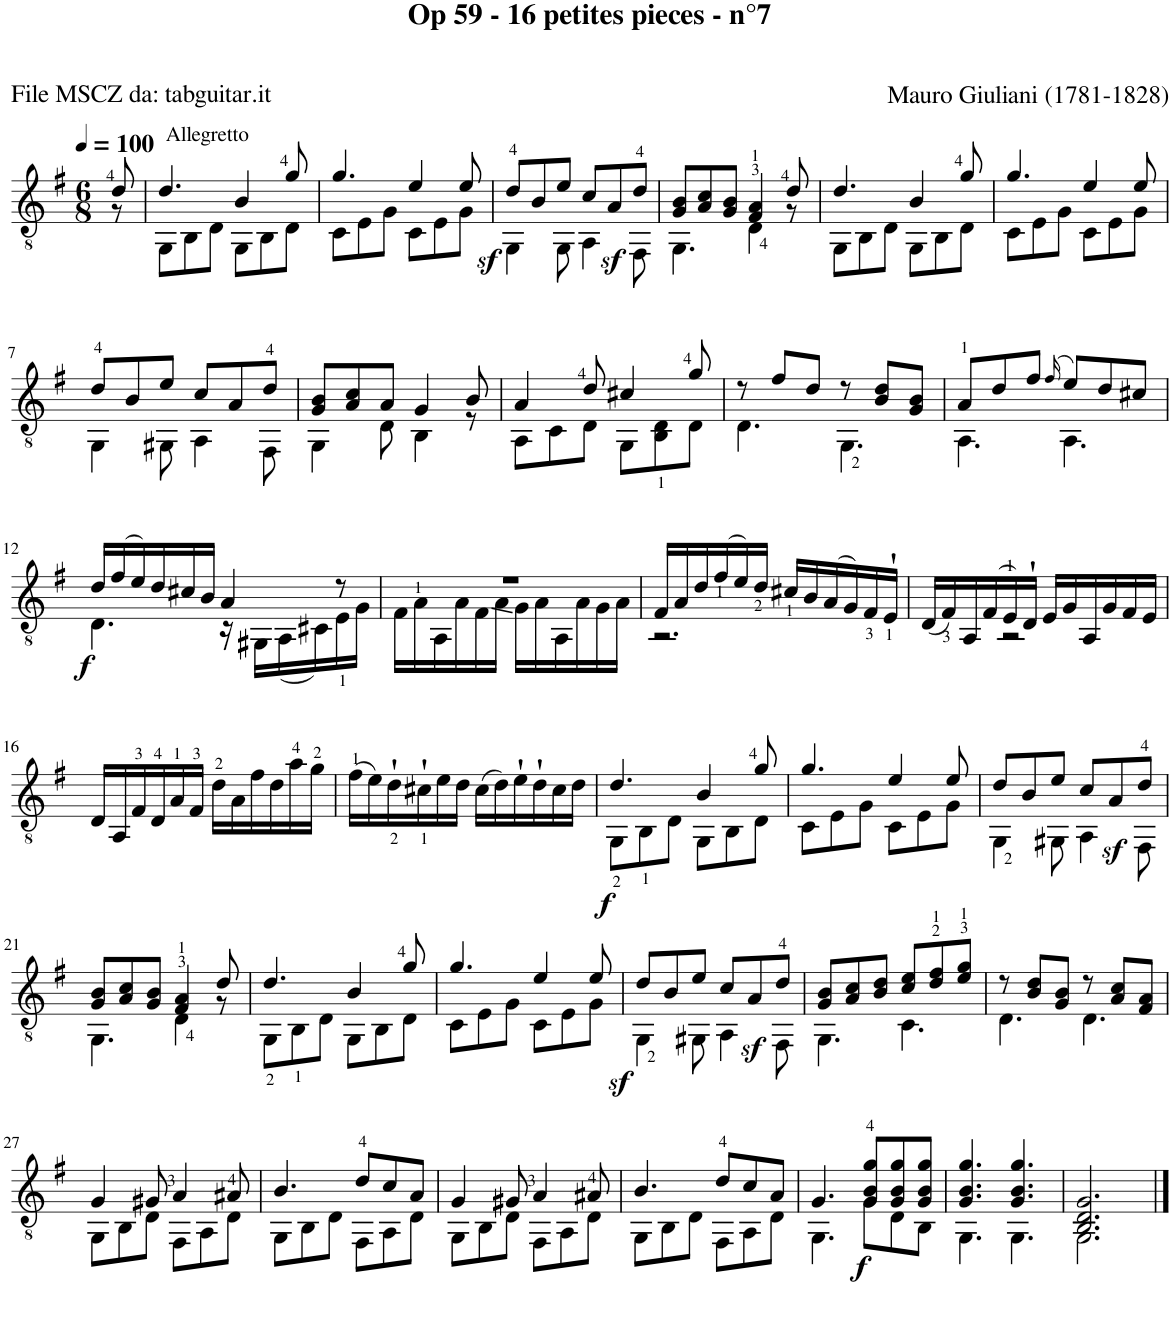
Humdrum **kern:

**kern	**dynam
*part1	*part1
*staff1	*staff1
*I"Guitar	*
*I'Guit.	*
*clefGv2	*
*k[f#]	*
*M6/8	*
*MM100	*
=	=
*^	*
8d/	8r	.
=1	=1	=1
!LO:TX:a:t=Allegretto	!	!
4.d/	8GG\L	.
.	8BB\	.
.	8D\J	.
4B/	8GG\L	.
.	8BB\	.
8g/	8D\J	.
=2	=2	=2
4.g/	8C\L	.
.	8E\	.
.	8G\J	.
4e/	8C\L	.
.	8E\	.
!	!	!LO:DY:b
8e/	8G\J	sf
=3	=3	=3
8d/L	4GG\	.
8B/	.	.
8e/J	8GG\	.
8c/L	4AA\	.
!	!	!LO:DY:b
8A/	.	sf
8d/J	8FF#\	.
=4	=4	=4
8G/ 8B/L	4.GG\	.
8A/ 8c/	.	.
8G/ 8B/J	.	.
4F#/ 4A/	4D\	.
8d/	8r	.
=5	=5	=5
4.d/	8GG\L	.
.	8BB\	.
.	8D\J	.
4B/	8GG\L	.
.	8BB\	.
8g/	8D\J	.
=6	=6	=6
4.g/	8C\L	.
.	8E\	.
.	8G\J	.
4e/	8C\L	.
.	8E\	.
8e/	8G\J	.
!!LO:LB:g=z	!!
=7	=7	=7
8d/L	4GG\	.
8B/	.	.
8e/J	8GG#X\	.
8c/L	4AA\	.
8A/	.	.
8d/J	8FF#\	.
=8	=8	=8
8G/ 8B/L	4GG\	.
8A/ 8c/	.	.
8A/J	8D\	.
4G/	4BB\	.
8B/	8r	.
=9	=9	=9
4A/	8AA\L	.
.	8C\	.
8d/	8D\J	.
4c#X/	8GG\L	.
.	8BB\ 8D\	.
8g/	8D\J	.
=10	=10	=10
8r	4.D\	.
8f#/L	.	.
8d/J	.	.
8r	4.GG\	.
8B/ 8d/L	.	.
8G/ 8B/J	.	.
=11	=11	=11
8A/L	4.AA\	.
8d/	.	.
8f#/J	.	.
(16qf#/	.	.
8e/L)	4.AA\	.
8d/	.	.
8c#X/J	.	.
!!LO:LB:g=z	!!
=12	=12	=12
!	!	!LO:DY:b
16d/LL	4.D\	f
(16f#/	.	.
16e/)	.	.
16d/	.	.
16c#X/	.	.
16B/JJ	.	.
4A/	16r	.
.	16GG#X\LL	.
.	(16AA\	.
.	16C#X\)	.
8r	16E\	.
.	16G\JJ	.
=13	=13	=13
2.r	16F#\LL	.
.	16A\	.
.	16AA\	.
.	16A\	.
.	16F#\	.
.	16A\JJ	.
.	16G\LL	.
.	16A\	.
.	16AA\	.
.	16A\	.
.	16G\	.
.	16A\JJ	.
=14	=14	=14
16F#/LL	2.r	.
16A/	.	.
16d/	.	.
(16f#/	.	.
16e/)	.	.
16d/JJ	.	.
16c#X/LL	.	.
16B/	.	.
(16A/	.	.
16G/)	.	.
16F#/	.	.
16E`/JJ	.	.
=15	=15	=15
(16D/LL	4ryy	.
16F#/)	.	.
16AA/	.	.
(16F#/	.	.
16E/)	2r	.
16D`/JJ	.	.
16E/LL	.	.
16G/	.	.
16AA/	.	.
16G/	.	.
16F#/	.	.
16E/JJ	.	.
*v	*v	*
!!LO:LB:g=z
=16	=16
16D/LL	.
16AA/	.
16F#/	.
16D/	.
16A/	.
16F#/JJ	.
16d\LL	.
16A\	.
16f#\	.
16d\	.
16a\	.
16g\JJ	.
=17	=17
(16f#\LL	.
16e\)	.
16d`\	.
16c#X`\	.
16e\	.
16d\JJ	.
(16c#\LL	.
16d\)	.
16e`\	.
16d`\	.
16c#\	.
16d\JJ	.
=18	=18
*^	*
!	!	!LO:DY:b
4.d/	8GG\L	f
.	8BB\	.
.	8D\J	.
4B/	8GG\L	.
.	8BB\	.
8g/	8D\J	.
=19	=19	=19
4.g/	8C\L	.
.	8E\	.
.	8G\J	.
4e/	8C\L	.
.	8E\	.
8e/	8G\J	.
=20	=20	=20
8d/L	4GG\	.
8B/	.	.
8e/J	8GG#X\	.
8c/L	4AA\	.
!	!	!LO:DY:b
8A/	.	sf
8d/J	8FF#\	.
!!LO:LB:g=z	!!
=21	=21	=21
8G/ 8B/L	4.GG\	.
8A/ 8c/	.	.
8G/ 8B/J	.	.
4F#/ 4A/	4D\	.
8d/	8r	.
=22	=22	=22
4.d/	8GG\L	.
.	8BB\	.
.	8D\J	.
4B/	8GG\L	.
.	8BB\	.
8g/	8D\J	.
=23	=23	=23
4.g/	8C\L	.
.	8E\	.
.	8G\J	.
4e/	8C\L	.
.	8E\	.
!	!	!LO:DY:b
8e/	8G\J	sf
=24	=24	=24
8d/L	4GG\	.
8B/	.	.
8e/J	8GG#X\	.
8c/L	4AA\	.
!	!	!LO:DY:b
8A/	.	sf
8d/J	8FF#\	.
=25	=25	=25
8G/ 8B/L	4.GG\	.
8A/ 8c/	.	.
8B/ 8d/J	.	.
8c/ 8e/L	4.C\	.
8d/ 8f#/	.	.
8e/ 8g/J	.	.
=26	=26	=26
8r	4.D\	.
8B/ 8d/L	.	.
8G/ 8B/J	.	.
8r	4.D\	.
8A/ 8c/L	.	.
8F#/ 8A/J	.	.
!!LO:LB:g=z	!!
=27	=27	=27
4G/	8GG\L	.
.	8BB\	.
8G#X/	8D\J	.
4A/	8FF#\L	.
.	8AA\	.
8A#X/	8D\J	.
=28	=28	=28
4.B/	8GG\L	.
.	8BB\	.
.	8D\J	.
8d/L	8FF#\L	.
8c/	8AA\	.
8A/J	8D\J	.
=29	=29	=29
4G/	8GG\L	.
.	8BB\	.
8G#X/	8D\J	.
4A/	8FF#\L	.
.	8AA\	.
8A#X/	8D\J	.
=30	=30	=30
4.B/	8GG\L	.
.	8BB\	.
.	8D\J	.
8d/L	8FF#\L	.
8c/	8AA\	.
8A/J	8D\J	.
=31	=31	=31
4.G/	4.GG\	.
!	!	!LO:DY:b
8G/ 8B/ 8g/L	8G\L	f
8G/ 8B/ 8g/	8D\	.
8G/ 8B/ 8g/J	8BB\J	.
=32	=32	=32
4.G/ 4.B/ 4.g/	4.GG\	.
4.G/ 4.B/ 4.g/	4.GG\	.
=33	=33	=33
2.BB/ 2.D/ 2.G/	2.GG\	.
*v	*v	*
==	==
*-	*-
